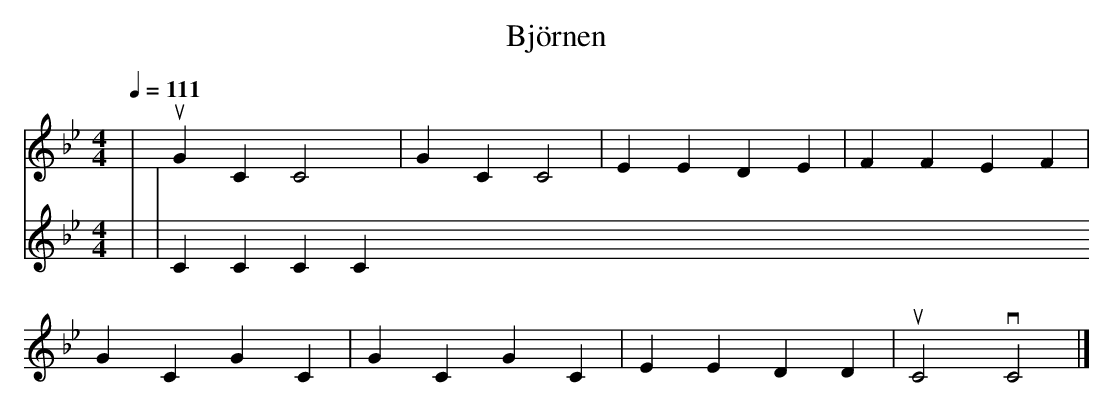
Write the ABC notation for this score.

X:1
T: Björnen
M: 4/4
L: 1/4
Q: 111
K: Bb
[V:1] | uGC C2 | GC C2 | EE DE | FF EF |
[V:2] |
[V:1] GC GC | GC GC | EE DD | uC2 vC2 |]
[V:2] | CCCC
